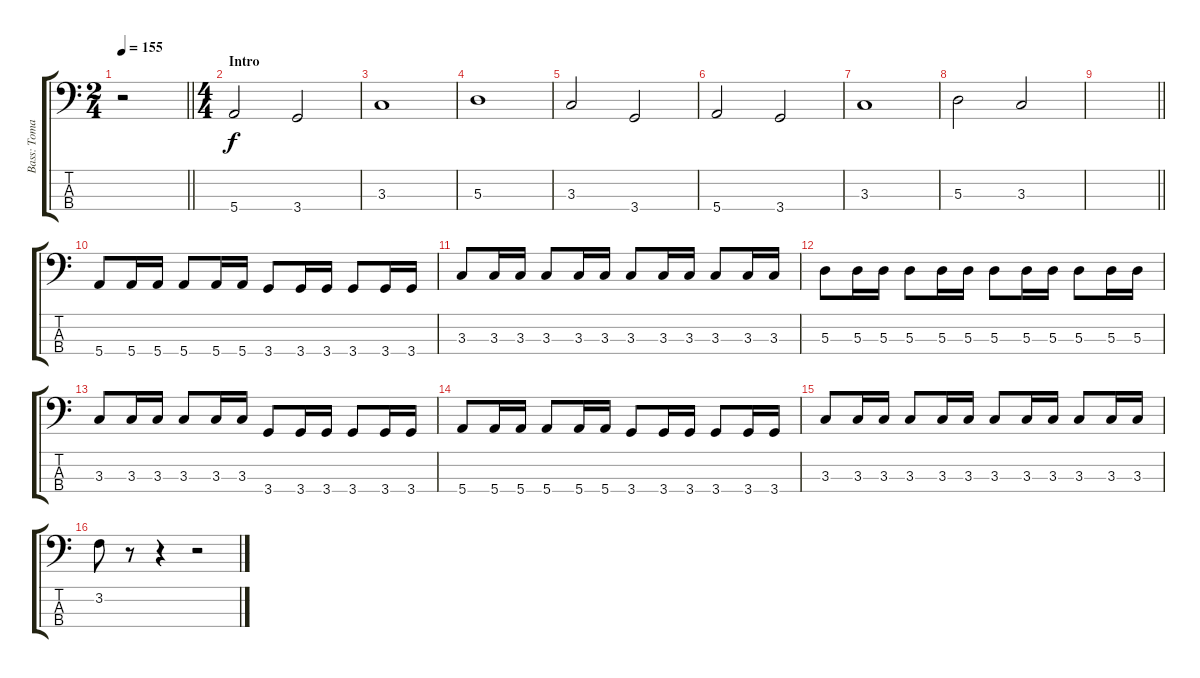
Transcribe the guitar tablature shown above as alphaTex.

\track ("Bass: Tomas Stolt" "Bass: Toma") {instrument electricbassfinger}
\staff {score tabs}
\tuning (G2 D2 A1 E1) {hide}
\ts (2 4)
\tempo 155
\clef f4
\barLineRight lightlight
\ks aminor
r.2{dy f instrument electricbassfinger} |
\ts (4 4)
\section ("" "Intro")
5.4.2 3.4.2 |
3.3.1 |
5.3.1 |
3.3.2 3.4.2 |
5.4.2 3.4.2 |
3.3.1 |
5.3.2 3.3.2 |
\barLineRight lightlight
|
5.4.8 5.4.16 5.4.16 5.4.8 5.4.16 5.4.16 3.4.8 3.4.16 3.4.16 3.4.8 3.4.16 3.4.16 |
3.3.8 3.3.16 3.3.16 3.3.8 3.3.16 3.3.16 3.3.8 3.3.16 3.3.16 3.3.8 3.3.16 3.3.16 |
5.3.8 5.3.16 5.3.16 5.3.8 5.3.16 5.3.16 5.3.8 5.3.16 5.3.16 5.3.8 5.3.16 5.3.16 |
3.3.8 3.3.16 3.3.16 3.3.8 3.3.16 3.3.16 3.4.8 3.4.16 3.4.16 3.4.8 3.4.16 3.4.16 |
5.4.8 5.4.16 5.4.16 5.4.8 5.4.16 5.4.16 3.4.8 3.4.16 3.4.16 3.4.8 3.4.16 3.4.16 |
3.3.8 3.3.16 3.3.16 3.3.8 3.3.16 3.3.16 3.3.8 3.3.16 3.3.16 3.3.8 3.3.16 3.3.16 |
3.2.8 r.8 r.4 r.2
